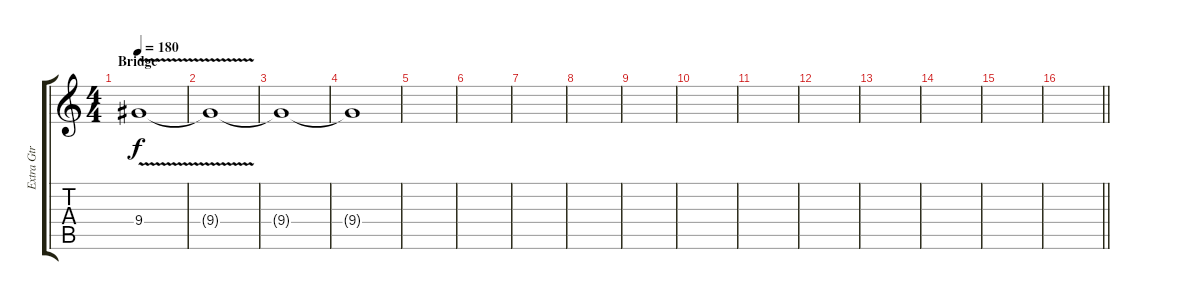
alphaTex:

\track ("Extra Gtr" "Extra Gtr") {instrument distortionguitar}
\staff {score tabs}
\tuning (Db4 Ab3 E3 B2 Gb2 Db2) {hide}
\ts (4 4)
\section ("" "Bridge")
\tempo 180
\clef g2
\ks c
9.4{v}.1{dy f} |
9.4{t}.1 |
9.4{t}.1{volume 0} |
9.4{t}.1 |
|
|
|
|
|
|
|
|
|
|
|
\barLineRight lightlight
